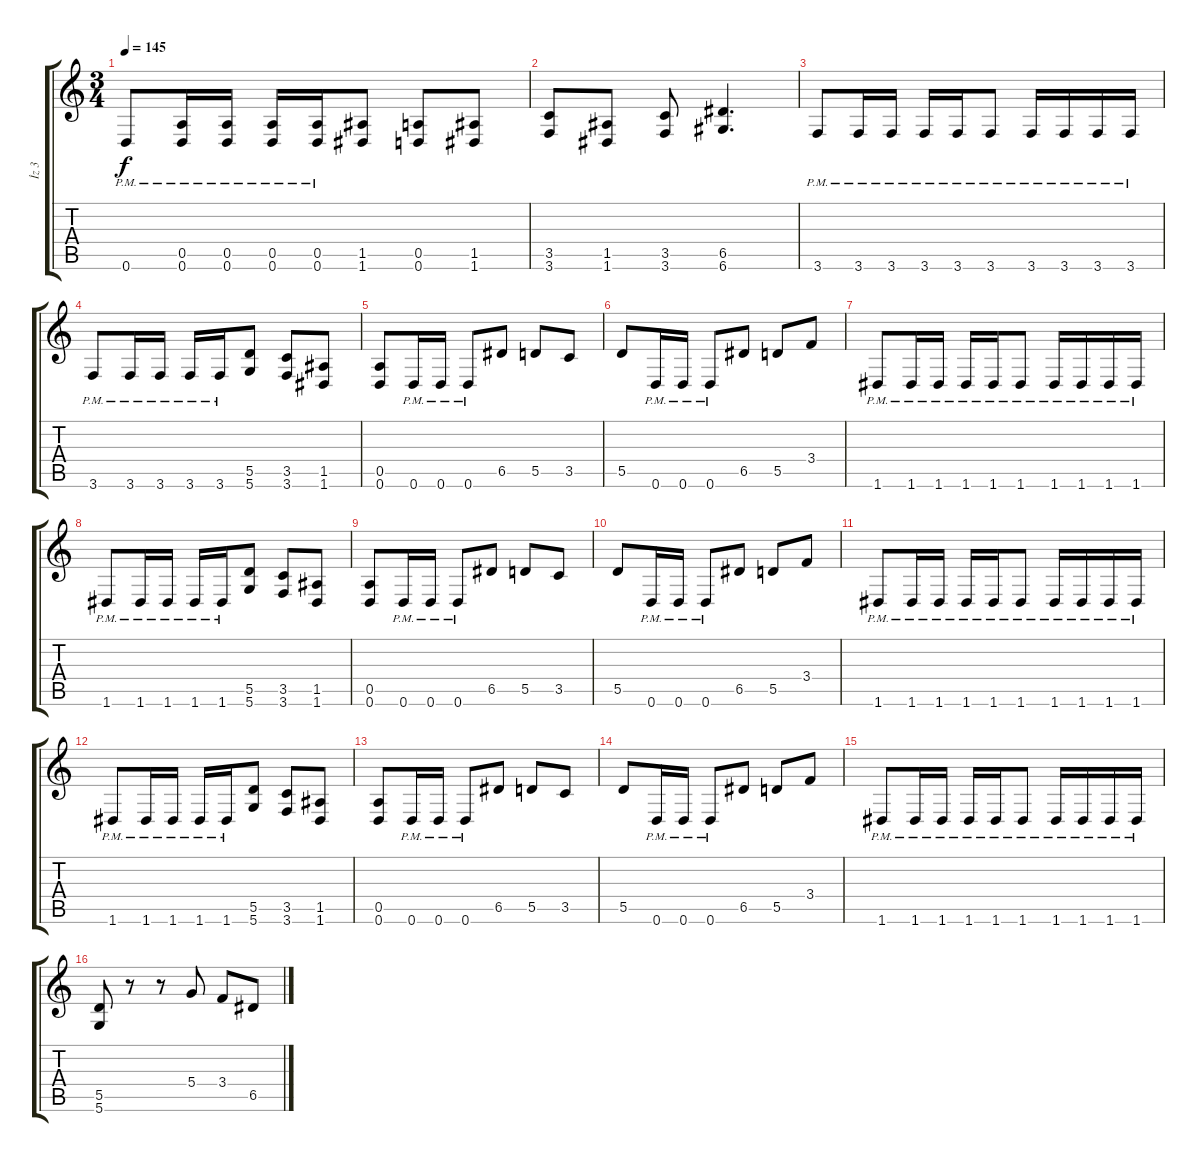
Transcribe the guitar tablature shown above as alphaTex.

\track ("İz 3" "İz 3") {instrument distortionguitar}
\staff {score tabs}
\tuning (E4 B3 G3 D3 A2 D2) {hide}
\ts (3 4)
\tempo 145
\clef g2
\ks c
0.6{pm}.8{dy f} (0.5{pm} 0.6).16 (0.5{pm} 0.6).16 (0.5{pm} 0.6).16 (0.5{pm} 0.6).16 (1.5 1.6).8 (0.5 0.6).8 (1.5 1.6).8 |
(3.5 3.6).8 (1.5 1.6).8 (3.5 3.6).8 (6.5 6.6).4{d} |
3.6{pm}.8 3.6{pm}.16 3.6{pm}.16 3.6{pm}.16 3.6{pm}.16 3.6{pm}.8 3.6{pm}.16 3.6{pm}.16 3.6{pm}.16 3.6{pm}.16 |
3.6{pm}.8 3.6{pm}.16 3.6{pm}.16 3.6{pm}.16 3.6{pm}.16 (5.5 5.6).8 (3.5 3.6).8 (1.5 1.6).8 |
(0.5 0.6).8 0.6{pm}.16 0.6{pm}.16 0.6{pm}.8 6.5.8 5.5.8 3.5.8 |
5.5.8 0.6{pm}.16 0.6{pm}.16 0.6{pm}.8 6.5.8 5.5.8 3.4.8 |
1.6{pm}.8 1.6{pm}.16 1.6{pm}.16 1.6{pm}.16 1.6{pm}.16 1.6{pm}.8 1.6{pm}.16 1.6{pm}.16 1.6{pm}.16 1.6{pm}.16 |
1.6{pm}.8 1.6{pm}.16 1.6{pm}.16 1.6{pm}.16 1.6{pm}.16 (5.5 5.6).8 (3.5 3.6).8 (1.5 1.6).8 |
(0.5 0.6).8 0.6{pm}.16 0.6{pm}.16 0.6{pm}.8 6.5.8 5.5.8 3.5.8 |
5.5.8 0.6{pm}.16 0.6{pm}.16 0.6{pm}.8 6.5.8 5.5.8 3.4.8 |
1.6{pm}.8 1.6{pm}.16 1.6{pm}.16 1.6{pm}.16 1.6{pm}.16 1.6{pm}.8 1.6{pm}.16 1.6{pm}.16 1.6{pm}.16 1.6{pm}.16 |
1.6{pm}.8 1.6{pm}.16 1.6{pm}.16 1.6{pm}.16 1.6{pm}.16 (5.5 5.6).8 (3.5 3.6).8 (1.5 1.6).8 |
(0.5 0.6).8 0.6{pm}.16 0.6{pm}.16 0.6{pm}.8 6.5.8 5.5.8 3.5.8 |
5.5.8 0.6{pm}.16 0.6{pm}.16 0.6{pm}.8 6.5.8 5.5.8 3.4.8 |
1.6{pm}.8 1.6{pm}.16 1.6{pm}.16 1.6{pm}.16 1.6{pm}.16 1.6{pm}.8 1.6{pm}.16 1.6{pm}.16 1.6{pm}.16 1.6{pm}.16 |
(5.5 5.6).8 r.8 r.8 5.4.8 3.4.8 6.5.8
